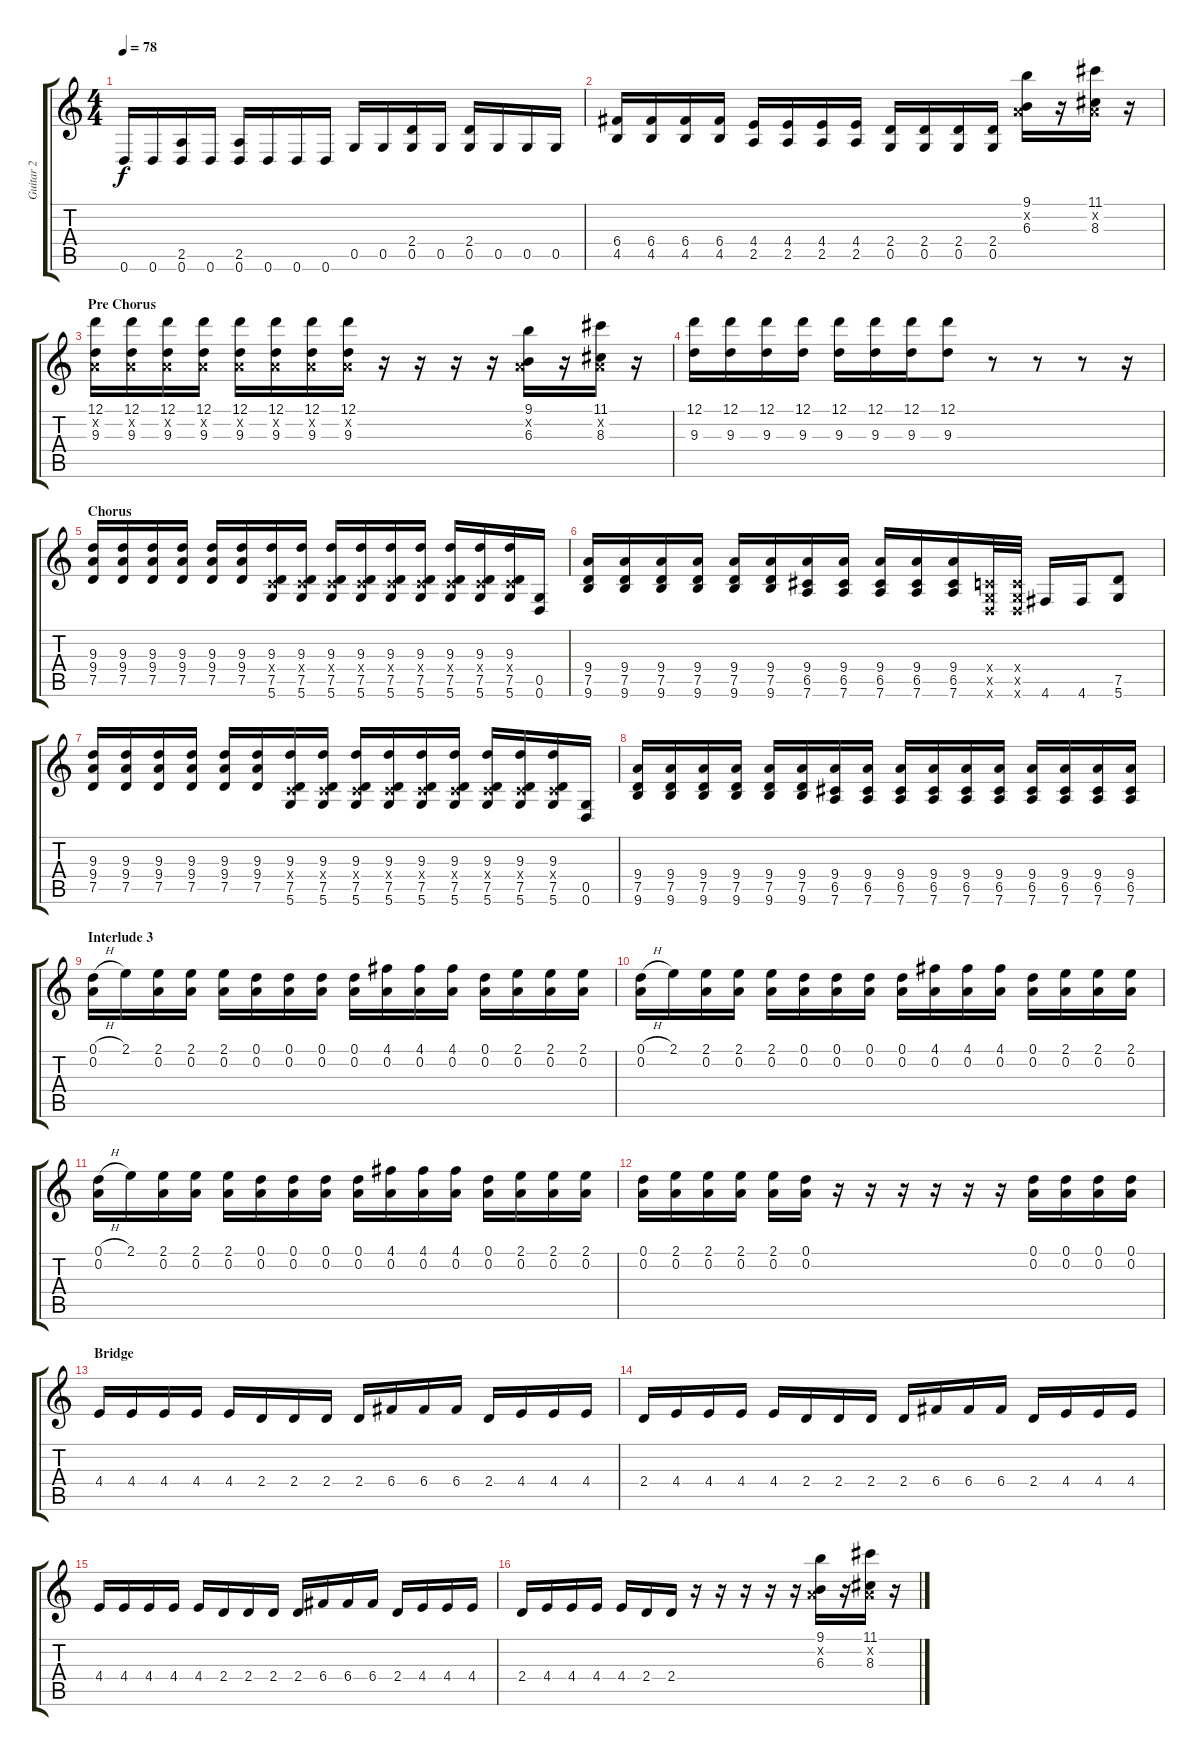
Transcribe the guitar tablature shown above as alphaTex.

\track ("Guitar 2" "Guitar 2") {instrument overdrivenguitar}
\staff {score tabs}
\tuning (D4 A3 F3 C3 G2 D2) {hide}
\ts (4 4)
\tempo 78
\clef g2
\ks c
0.6.16{dy f} 0.6.16 (2.5 0.6).16 0.6.16 (2.5 0.6).16 0.6.16 0.6.16 0.6.16 0.5.16 0.5.16 (2.4 0.5).16 0.5.16 (2.4 0.5).16 0.5.16 0.5.16 0.5.16 |
(6.4 4.5).16 (6.4 4.5).16 (6.4 4.5).16 (6.4 4.5).16 (4.4 2.5).16 (4.4 2.5).16 (4.4 2.5).16 (4.4 2.5).16 (2.4 0.5).16 (2.4 0.5).16 (2.4 0.5).16 (2.4 0.5).16 (9.1 0.2{x} 6.3).16 r.16 (11.1 0.2{x} 8.3).16 r.16 |
\section ("" "Pre Chorus")
(12.1 0.2{x} 9.3).16 (12.1 0.2{x} 9.3).16 (12.1 0.2{x} 9.3).16 (12.1 0.2{x} 9.3).16 (12.1 0.2{x} 9.3).16 (12.1 0.2{x} 9.3).16 (12.1 0.2{x} 9.3).16 (12.1 0.2{x} 9.3).16 r.16 r.16 r.16 r.16 (9.1 0.2{x} 6.3).16 r.16 (11.1 0.2{x} 8.3).16 r.16 |
(12.1 9.3).16 (12.1 9.3).16 (12.1 9.3).16 (12.1 9.3).16 (12.1 9.3).16 (12.1 9.3).16 (12.1 9.3).16 (12.1 9.3).8 r.8 r.8 r.8 r.16 |
\section ("" "Chorus")
(9.3 9.4 7.5).16 (9.3 9.4 7.5).16 (9.3 9.4 7.5).16 (9.3 9.4 7.5).16 (9.3 9.4 7.5).16 (9.3 9.4 7.5).16 (9.3 0.4{x} 7.5 5.6).16 (9.3 0.4{x} 7.5 5.6).16 (9.3 0.4{x} 7.5 5.6).16 (9.3 0.4{x} 7.5 5.6).16 (9.3 0.4{x} 7.5 5.6).16 (9.3 0.4{x} 7.5 5.6).16 (9.3 0.4{x} 7.5 5.6).16 (9.3 0.4{x} 7.5 5.6).16 (9.3 0.4{x} 7.5 5.6).16 (0.5 0.6).16 |
(9.4 7.5 9.6).16 (9.4 7.5 9.6).16 (9.4 7.5 9.6).16 (9.4 7.5 9.6).16 (9.4 7.5 9.6).16 (9.4 7.5 9.6).16 (9.4 6.5 7.6).16 (9.4 6.5 7.6).16 (9.4 6.5 7.6).16 (9.4 6.5 7.6).16 (9.4 6.5 7.6).16 (0.4{x} 0.5{x} 0.6{x}).32 (0.4{x} 0.5{x} 0.6{x}).32 4.6.16 4.6.16 (7.5 5.6).8 |
(9.3 9.4 7.5).16 (9.3 9.4 7.5).16 (9.3 9.4 7.5).16 (9.3 9.4 7.5).16 (9.3 9.4 7.5).16 (9.3 9.4 7.5).16 (9.3 0.4{x} 7.5 5.6).16 (9.3 0.4{x} 7.5 5.6).16 (9.3 0.4{x} 7.5 5.6).16 (9.3 0.4{x} 7.5 5.6).16 (9.3 0.4{x} 7.5 5.6).16 (9.3 0.4{x} 7.5 5.6).16 (9.3 0.4{x} 7.5 5.6).16 (9.3 0.4{x} 7.5 5.6).16 (9.3 0.4{x} 7.5 5.6).16 (0.5 0.6).16 |
(9.4 7.5 9.6).16 (9.4 7.5 9.6).16 (9.4 7.5 9.6).16 (9.4 7.5 9.6).16 (9.4 7.5 9.6).16 (9.4 7.5 9.6).16 (9.4 6.5 7.6).16 (9.4 6.5 7.6).16 (9.4 6.5 7.6).16 (9.4 6.5 7.6).16 (9.4 6.5 7.6).16 (9.4 6.5 7.6).16 (9.4 6.5 7.6).16 (9.4 6.5 7.6).16 (9.4 6.5 7.6).16 (9.4 6.5 7.6).16 |
\section ("" "Interlude 3")
(0.1{h} 0.2).16 2.1.16 (2.1 0.2).16 (2.1 0.2).16 (2.1 0.2).16 (0.1 0.2).16 (0.1 0.2).16 (0.1 0.2).16 (0.1 0.2).16 (4.1 0.2).16 (4.1 0.2).16 (4.1 0.2).16 (0.1 0.2).16 (2.1 0.2).16 (2.1 0.2).16 (2.1 0.2).16 |
(0.1{h} 0.2).16 2.1.16 (2.1 0.2).16 (2.1 0.2).16 (2.1 0.2).16 (0.1 0.2).16 (0.1 0.2).16 (0.1 0.2).16 (0.1 0.2).16 (4.1 0.2).16 (4.1 0.2).16 (4.1 0.2).16 (0.1 0.2).16 (2.1 0.2).16 (2.1 0.2).16 (2.1 0.2).16 |
(0.1{h} 0.2).16 2.1.16 (2.1 0.2).16 (2.1 0.2).16 (2.1 0.2).16 (0.1 0.2).16 (0.1 0.2).16 (0.1 0.2).16 (0.1 0.2).16 (4.1 0.2).16 (4.1 0.2).16 (4.1 0.2).16 (0.1 0.2).16 (2.1 0.2).16 (2.1 0.2).16 (2.1 0.2).16 |
(0.1 0.2).16 (2.1 0.2).16 (2.1 0.2).16 (2.1 0.2).16 (2.1 0.2).16 (0.1 0.2).16 r.16 r.16 r.16 r.16 r.16 r.16 (0.1 0.2).16 (0.1 0.2).16 (0.1 0.2).16 (0.1 0.2).16 |
\section ("" "Bridge")
4.4.16 4.4.16 4.4.16 4.4.16 4.4.16 2.4.16 2.4.16 2.4.16 2.4.16 6.4.16 6.4.16 6.4.16 2.4.16 4.4.16 4.4.16 4.4.16 |
2.4.16 4.4.16 4.4.16 4.4.16 4.4.16 2.4.16 2.4.16 2.4.16 2.4.16 6.4.16 6.4.16 6.4.16 2.4.16 4.4.16 4.4.16 4.4.16 |
4.4.16 4.4.16 4.4.16 4.4.16 4.4.16 2.4.16 2.4.16 2.4.16 2.4.16 6.4.16 6.4.16 6.4.16 2.4.16 4.4.16 4.4.16 4.4.16 |
2.4.16 4.4.16 4.4.16 4.4.16 4.4.16 2.4.16 2.4.16 r.16 r.16 r.16 r.16 r.16 (9.1 0.2{x} 6.3).16 r.16 (11.1 0.2{x} 8.3).16 r.16
